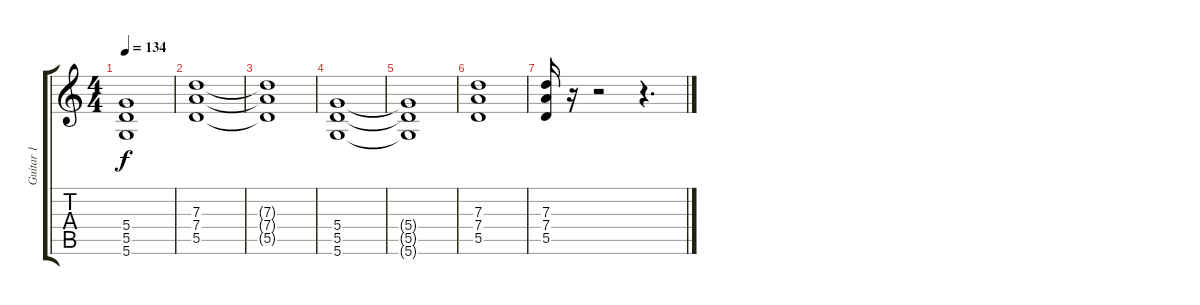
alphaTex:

\track ("Guitar 1" "Guitar 1") {instrument distortionguitar}
\staff {score tabs}
\tuning (E4 B3 G3 D3 A2 D2) {hide}
\ts (4 4)
\tempo 134
\clef g2
\ks c
(5.4{t} 5.5{t} 5.6{t}).1{dy f} |
(7.3 7.4 5.5).1 |
(7.3{t} 7.4{t} 5.5{t}).1 |
(5.4 5.5 5.6).1 |
(5.4{t} 5.5{t} 5.6{t}).1 |
(7.3 7.4 5.5).1 |
(7.3 7.4 5.5).16 r.16 r.2 r.4{d}
